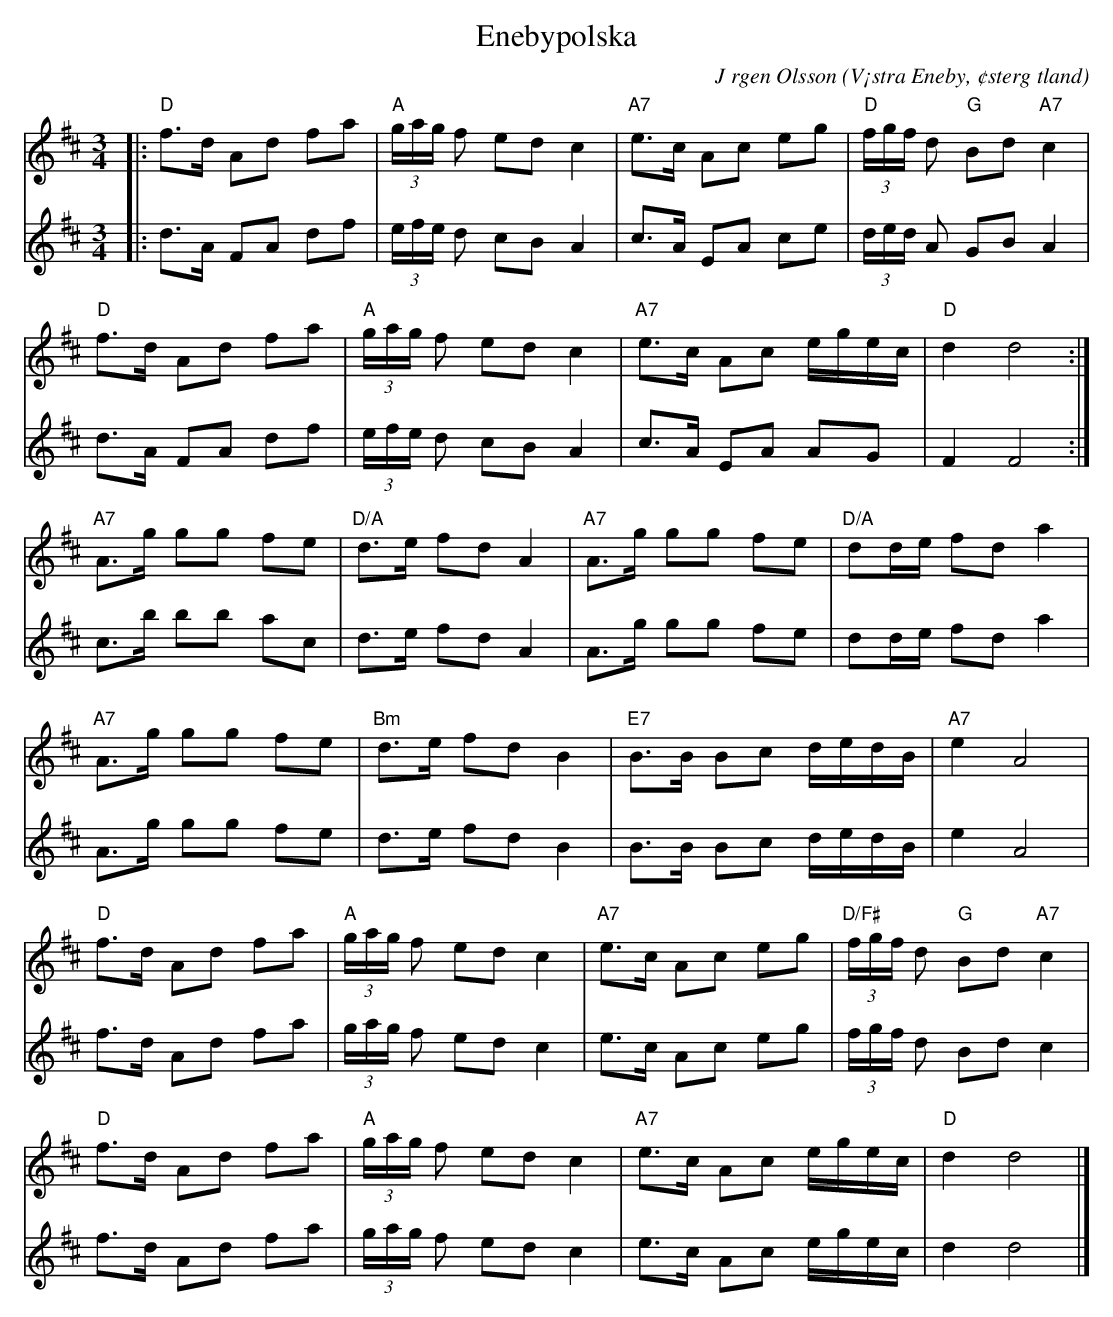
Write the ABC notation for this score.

X:1
T:Enebypolska
C:J rgen Olsson
O:V¡stra Eneby, ¢sterg tland
M:3/4
L:1/8
K:D
V:1
|:"D"f>d Ad fa|"A"(3g/a/g/ f ed c2|"A7"e>c Ac eg|"D"(3f/g/f/ d "G"Bd "A7"c2|
"D"f>d Ad fa|"A"(3g/a/g/ f ed c2|"A7"e>c Ac e/g/e/c/|"D"d2 d4:|
"A7"A>g gg fe|"D/A"d>e fd A2|"A7"A>g gg fe|"D/A" dd/e/ fd a2|
"A7"A>g gg fe|"Bm"d>e fd B2|"E7"B>B Bc d/e/d/B/|"A7" e2 A4|
"D"f>d Ad fa|"A"(3g/a/g/ f ed c2|"A7"e>c Ac eg|"D/F#"(3f/g/f/ d "G"Bd "A7"c2|
"D"f>d Ad fa|"A"(3g/a/g/ f ed c2|"A7"e>c Ac e/g/e/c/|"D"d2 d4 |]
V:2
|:d>A FA df|(3e/f/e/ d cB A2|c>A EA ce|(3d/e/d/ A GB A2|
d>A FA df|(3e/f/e/ d cB A2|c>A EA AG|F2 F4:|
c>b bb ac|d>e fd A2|A>g gg fe| dd/e/ fd a2|
A>g gg fe|d>e fd B2|B>B Bc d/e/d/B/| e2 A4|
f>d Ad fa|(3g/a/g/ f ed c2|e>c Ac eg|(3f/g/f/ d Bd c2|
f>d Ad fa|(3g/a/g/ f ed c2|e>c Ac e/g/e/c/|d2 d4 |]
